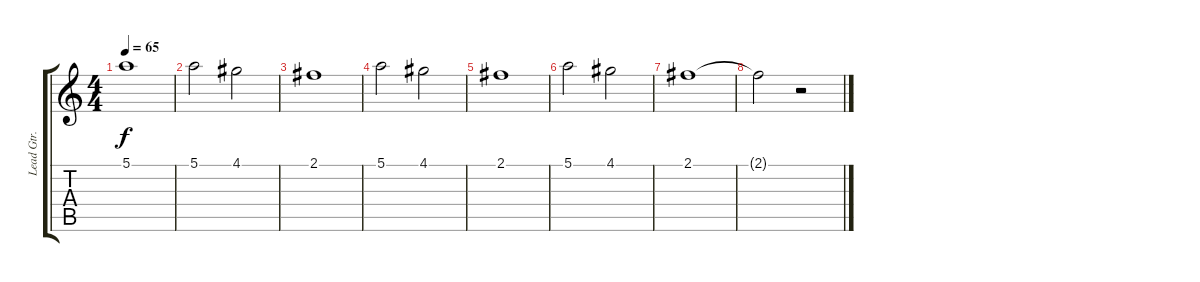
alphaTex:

\track ("Lead Gtr." "Lead Gtr.") {instrument distortionguitar}
\staff {score tabs}
\tuning (E4 B3 G3 D3 A2 D2) {hide}
\ts (4 4)
\tempo 65
\clef g2
\ks c
5.1{t}.1{dy f} |
5.1.2 4.1.2 |
2.1.1 |
5.1.2 4.1.2 |
2.1.1 |
5.1.2 4.1.2 |
2.1.1{volume 0} |
2.1{t}.2 r.2
